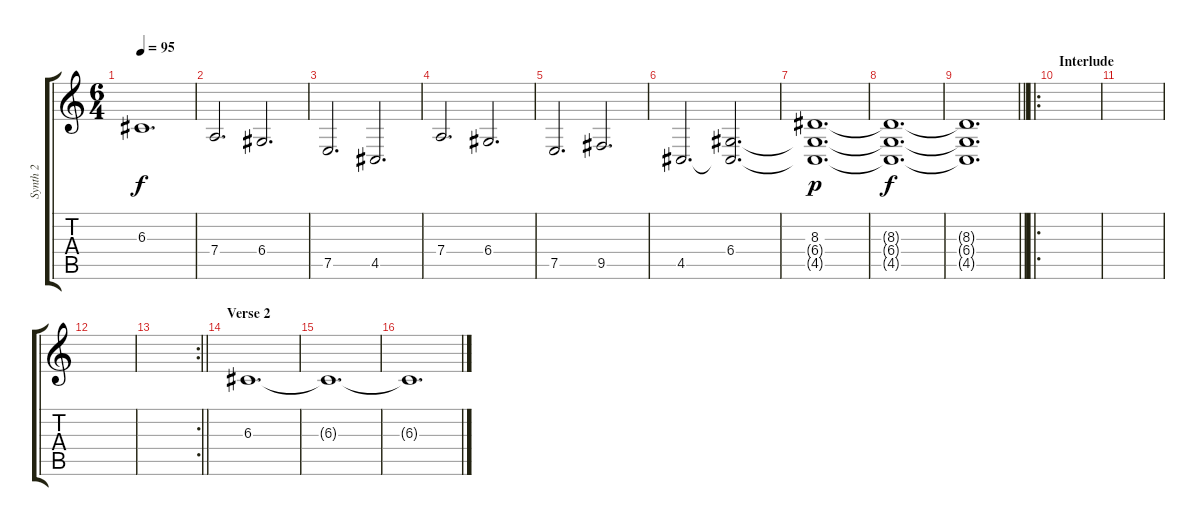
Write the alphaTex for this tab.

\track ("Synth 2" "Synth 2") {instrument pad8sweep}
\staff {score tabs}
\tuning (E4 B3 G3 D3 A2 E2) {hide}
\ts (6 4)
\tempo 95
\clef g2
\ks c
6.3{t}.1{d dy f} |
7.4.2{d} 6.4.2{d} |
7.5.2{d} 4.5.2{d} |
7.4.2{d} 6.4.2{d} |
7.5.2{d} 9.5.2{d} |
4.5.2{d} (6.4 4.5{t}).2{d} |
(8.3 6.4{t} 4.5{t}).1{d dy p} |
(8.3{t} 6.4{t} 4.5{t}).1{d dy f volume 16} |
\barLineRight lightlight
(8.3{t} 6.4{t} 4.5{t}).1{d} |
\ro
\section ("" "Interlude")
|
|
|
\rc 2
\barLineRight lightlight
|
\section ("" "Verse 2")
6.3.1{d volume 13} |
6.3{t}.1{d} |
6.3{t}.1{d}
